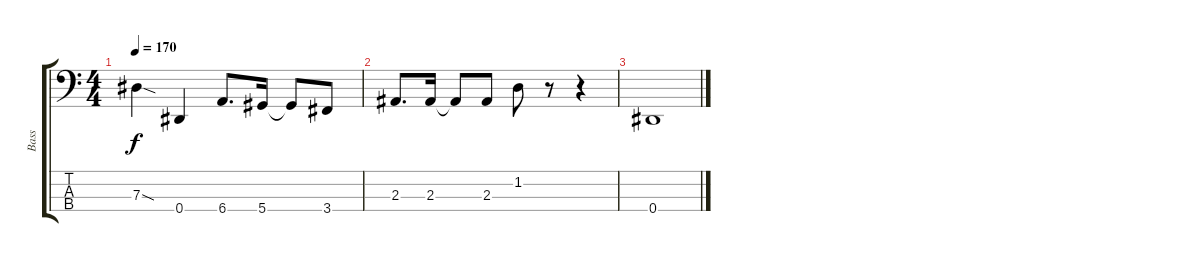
\track ("Bass" "Bass") {instrument electricbasspick}
\staff {score tabs}
\tuning (Gb2 Db2 Ab1 Eb1) {hide}
\ts (4 4)
\tempo 170
\clef f4
\ks c
7.3{sod}.4{dy f} 0.4.4 6.4.8{d} 5.4.16 5.4{t}.8 3.4.8 |
2.3.8{d} 2.3.16 2.3{t}.8 2.3.8 1.2.8 r.8 r.4 |
0.4.1
